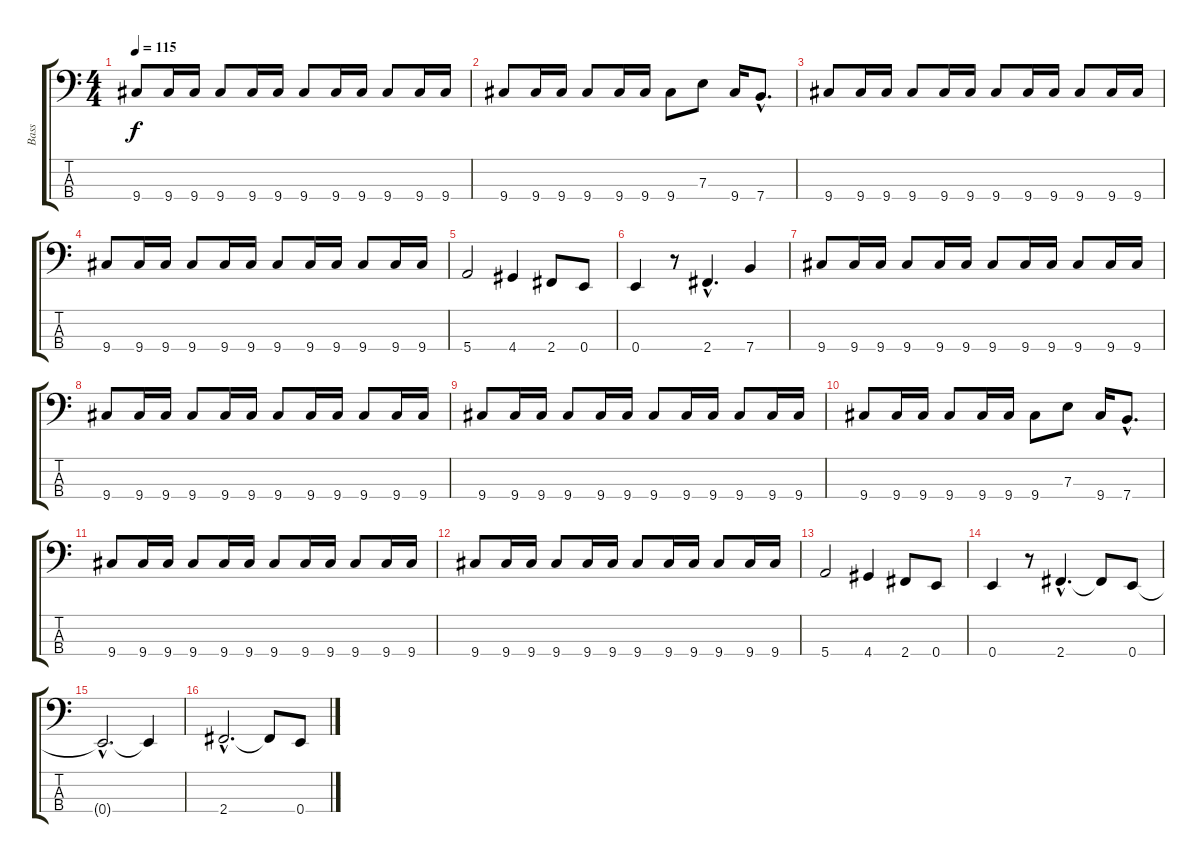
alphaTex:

\track ("Bass" "Bass") {instrument electricbassfinger}
\staff {score tabs}
\tuning (G2 D2 A1 E1) {hide}
\ts (4 4)
\tempo 115
\clef f4
\ks c
9.4.8{dy f} 9.4.16 9.4.16 9.4.8 9.4.16 9.4.16 9.4.8 9.4.16 9.4.16 9.4.8 9.4.16 9.4.16 |
9.4.8 9.4.16 9.4.16 9.4.8 9.4.16 9.4.16 9.4.8 7.3.8 9.4.16 7.4{hac}.8{d} |
9.4.8 9.4.16 9.4.16 9.4.8 9.4.16 9.4.16 9.4.8 9.4.16 9.4.16 9.4.8 9.4.16 9.4.16 |
9.4.8 9.4.16 9.4.16 9.4.8 9.4.16 9.4.16 9.4.8 9.4.16 9.4.16 9.4.8 9.4.16 9.4.16 |
5.4.2 4.4.4 2.4.8 0.4.8 |
0.4.4 r.8 2.4{hac}.4{d} 7.4.4 |
9.4.8 9.4.16 9.4.16 9.4.8 9.4.16 9.4.16 9.4.8 9.4.16 9.4.16 9.4.8 9.4.16 9.4.16 |
9.4.8 9.4.16 9.4.16 9.4.8 9.4.16 9.4.16 9.4.8 9.4.16 9.4.16 9.4.8 9.4.16 9.4.16 |
9.4.8 9.4.16 9.4.16 9.4.8 9.4.16 9.4.16 9.4.8 9.4.16 9.4.16 9.4.8 9.4.16 9.4.16 |
9.4.8 9.4.16 9.4.16 9.4.8 9.4.16 9.4.16 9.4.8 7.3.8 9.4.16 7.4{hac}.8{d} |
9.4.8 9.4.16 9.4.16 9.4.8 9.4.16 9.4.16 9.4.8 9.4.16 9.4.16 9.4.8 9.4.16 9.4.16 |
9.4.8 9.4.16 9.4.16 9.4.8 9.4.16 9.4.16 9.4.8 9.4.16 9.4.16 9.4.8 9.4.16 9.4.16 |
5.4.2 4.4.4 2.4.8 0.4.8 |
0.4.4 r.8 2.4{hac}.4{d} 2.4{t}.8 0.4.8 |
0.4{hac t}.2{d} 0.4{t}.4 |
2.4{hac}.2{d} 2.4{t}.8 0.4.8
